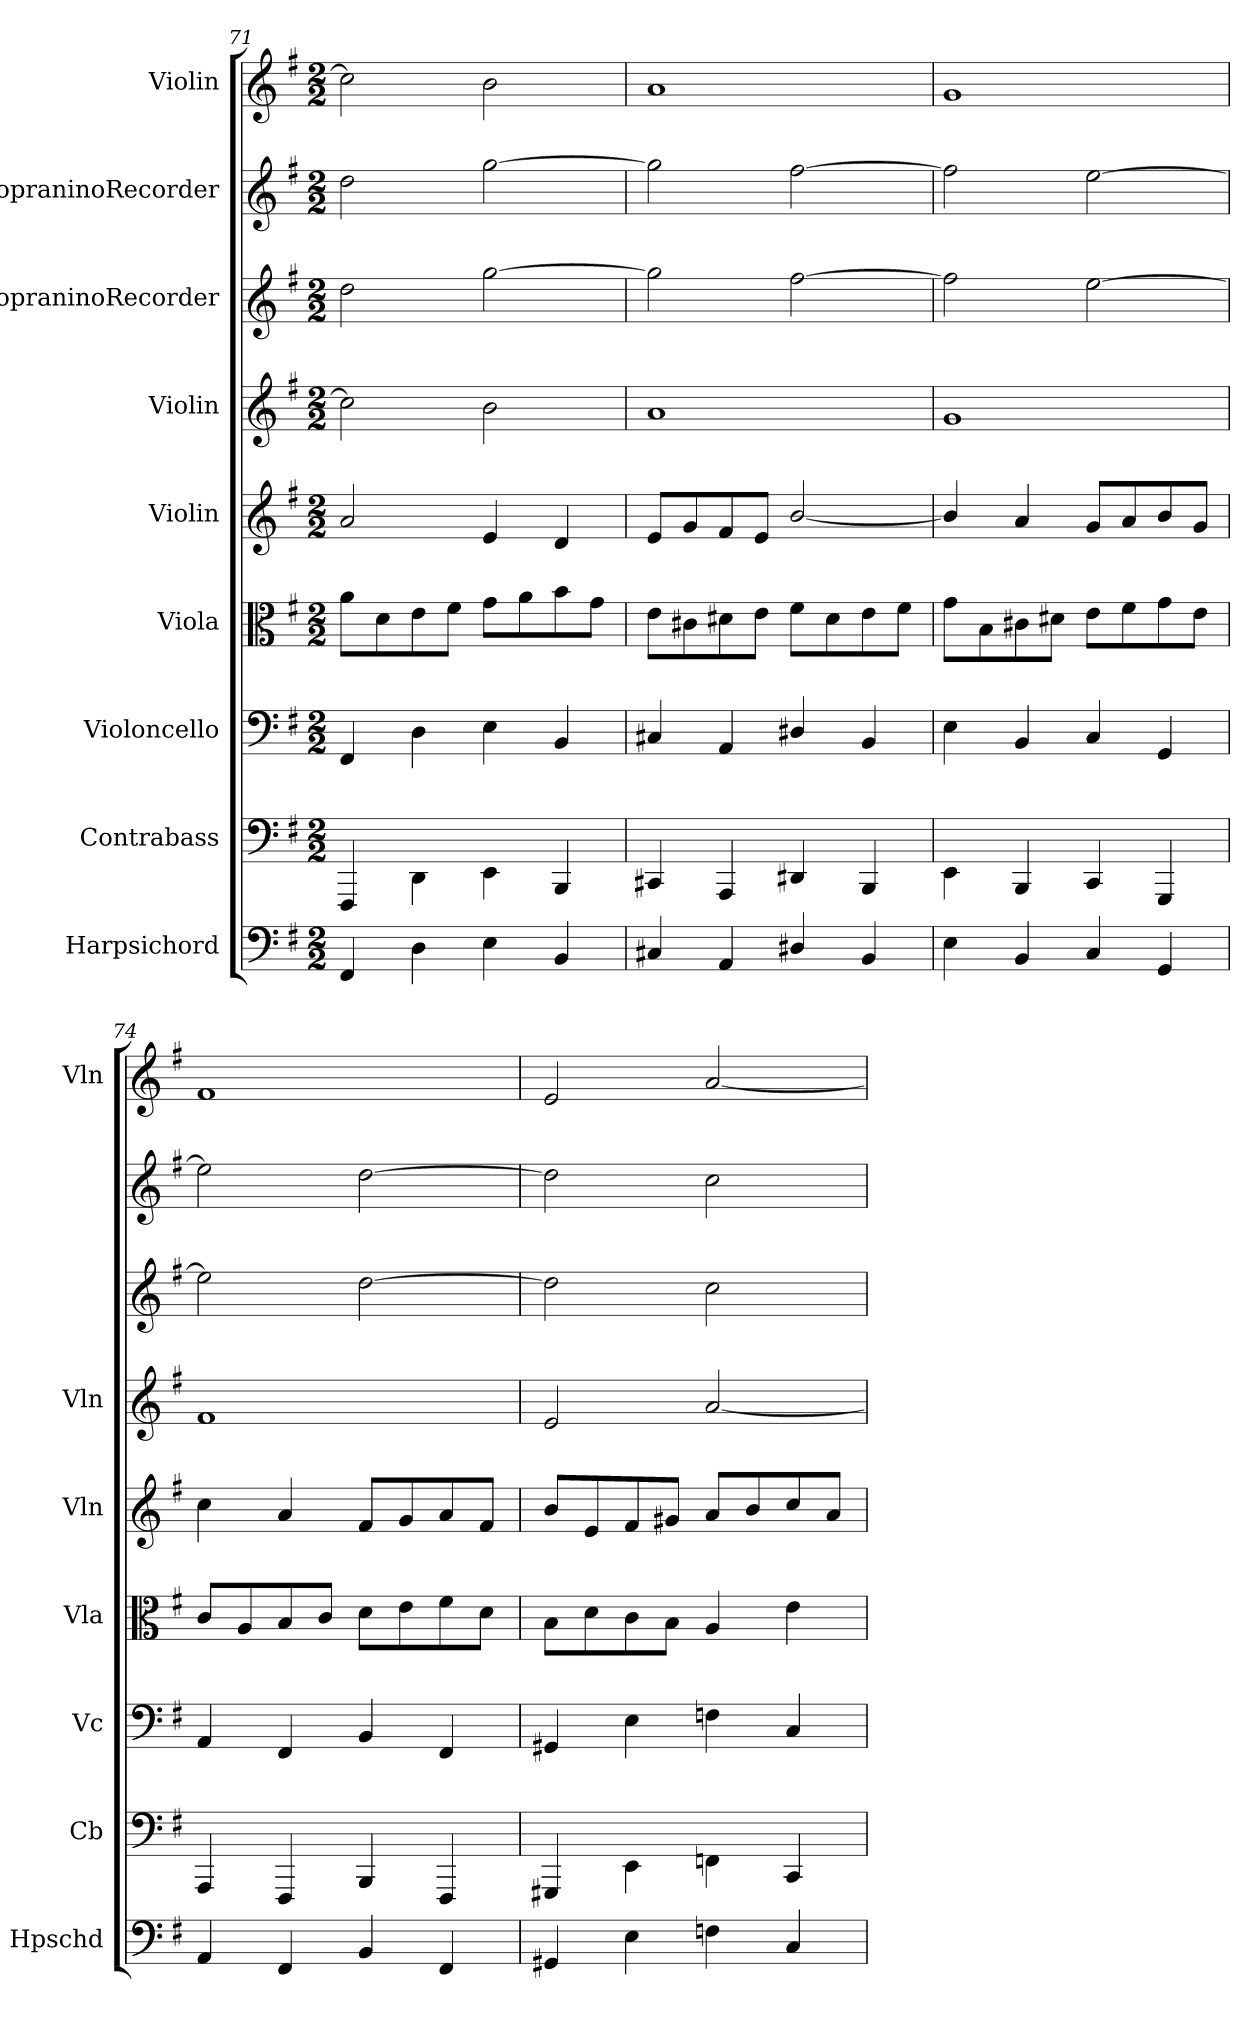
**kern	**kern	**kern	**kern	**kern	**kern	**kern	**kern	**kern
*part9	*part8	*part7	*part6	*part5	*part4	*part3	*part2	*part1
*staff9	*staff8	*staff7	*staff6	*staff5	*staff4	*staff3	*staff2	*staff1
*I"Harpsichord	*I"Contrabass	*I"Violoncello	*I"Viola	*I"Violin	*I"Violin	*I"SopraninoRecorder	*I"SopraninoRecorder	*I"Violin
*I'Hpschd	*I'Cb	*I'Vc	*I'Vla	*I'Vln	*I'Vln	*	*	*I'Vln
*clefF4	*clefF4	*clefF4	*clefC3	*clefG2	*clefG2	*clefG2	*clefG2	*clefG2
*k[f#]	*k[f#]	*k[f#]	*k[f#]	*k[f#]	*k[f#]	*k[f#]	*k[f#]	*k[f#]
*G:	*G:	*G:	*G:	*G:	*G:	*G:	*G:	*G:
*M2/2	*M2/2	*M2/2	*M2/2	*M2/2	*M2/2	*M2/2	*M2/2	*M2/2
=71	=71	=71	=71	=71	=71	=71	=71	=71
4FF#/	4FFF#/	4FF#/	8a\L	2a/	2cc\]	2dd\	2dd\	2cc\]
.	.	.	8d\	.	.	.	.	.
4D\	4DD\	4D\	8e\	.	.	.	.	.
.	.	.	8f#\J	.	.	.	.	.
4E\	4EE\	4E\	8g\L	4e/	2b\	[2gg\	[2gg\	2b\
.	.	.	8a\	.	.	.	.	.
4BB/	4BBB/	4BB/	8b\	4d/	.	.	.	.
.	.	.	8g\J	.	.	.	.	.
=72	=72	=72	=72	=72	=72	=72	=72	=72
4C#X/	4CC#X/	4C#X/	8e\L	8e/L	1a/	2gg\]	2gg\]	1a/
.	.	.	8c#X\	8g/	.	.	.	.
4AA/	4AAA/	4AA/	8d#X\	8f#/	.	.	.	.
.	.	.	8e\J	8e/J	.	.	.	.
4D#X/	4DD#X/	4D#X/	8f#\L	[2b/	.	[2ff#\	[2ff#\	.
.	.	.	8d#\	.	.	.	.	.
4BB/	4BBB/	4BB/	8e\	.	.	.	.	.
.	.	.	8f#\J	.	.	.	.	.
=73	=73	=73	=73	=73	=73	=73	=73	=73
4E\	4EE\	4E\	8g\L	4b/]	1g/	2ff#\]	2ff#\]	1g/
.	.	.	8B\	.	.	.	.	.
4BB/	4BBB/	4BB/	8c#X\	4a/	.	.	.	.
.	.	.	8d#X\J	.	.	.	.	.
4C/	4CC/	4C/	8e\L	8g/L	.	[2ee\	[2ee\	.
.	.	.	8f#\	8a/	.	.	.	.
4GG/	4GGG/	4GG/	8g\	8b/	.	.	.	.
.	.	.	8e\J	8g/J	.	.	.	.
=74	=74	=74	=74	=74	=74	=74	=74	=74
4AA/	4AAA/	4AA/	8c/L	4cc\	1f#/	2ee\]	2ee\]	1f#/
.	.	.	8A/	.	.	.	.	.
4FF#/	4FFF#/	4FF#/	8B/	4a/	.	.	.	.
.	.	.	8c/J	.	.	.	.	.
4BB/	4BBB/	4BB/	8d\L	8f#/L	.	[2dd\	[2dd\	.
.	.	.	8e\	8g/	.	.	.	.
4FF#/	4FFF#/	4FF#/	8f#\	8a/	.	.	.	.
.	.	.	8d\J	8f#/J	.	.	.	.
=75	=75	=75	=75	=75	=75	=75	=75	=75
4GG#X/	4GGG#X/	4GG#X/	8B\L	8b/L	2e/	2dd\]	2dd\]	2e/
.	.	.	8d\	8e/	.	.	.	.
4E\	4EE\	4E\	8c\	8f#/	.	.	.	.
.	.	.	8B\J	8g#X/J	.	.	.	.
4Fn\	4FFn\	4Fn\	4A/	8a/L	[2a/	2cc\	2cc\	[2a/
.	.	.	.	8b/	.	.	.	.
4C/	4CC/	4C/	4e\	8cc/	.	.	.	.
.	.	.	.	8a/J	.	.	.	.
=	=	=	=	=	=	=	=	=
*-	*-	*-	*-	*-	*-	*-	*-	*-
